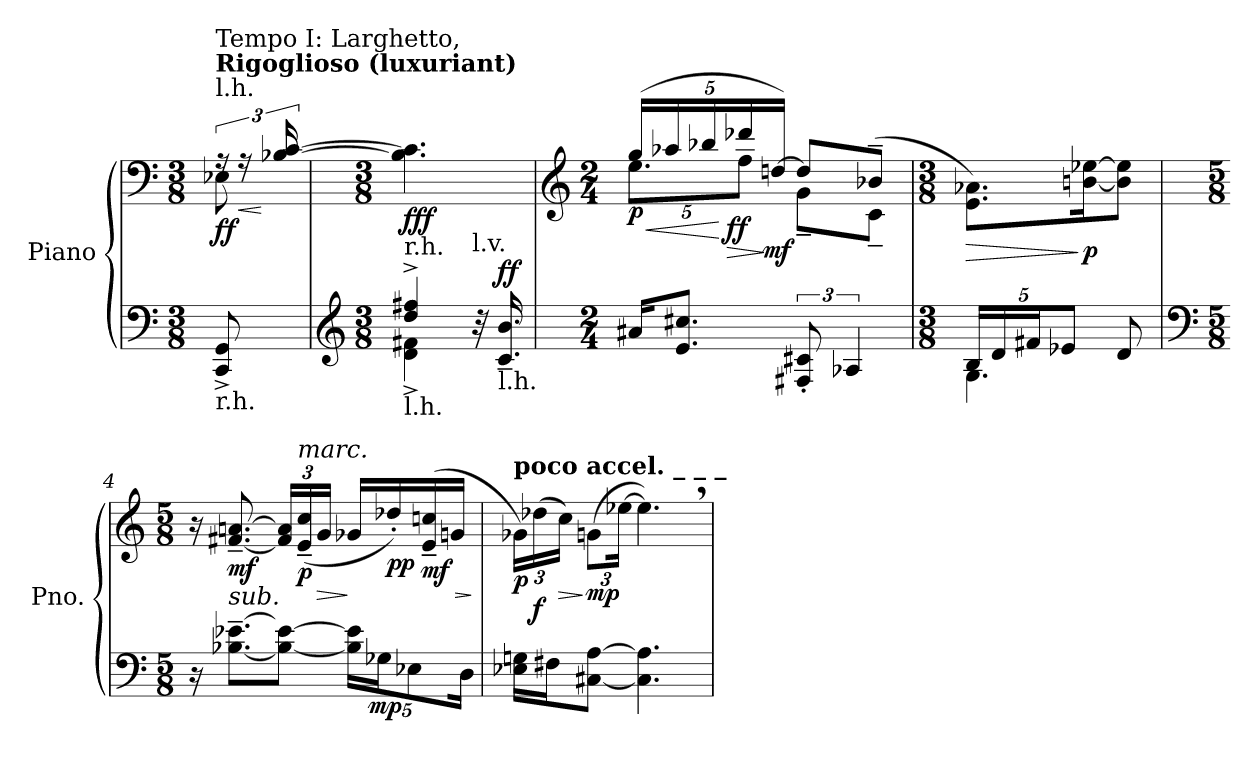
**kern	**kern	**dynam
*part1	*part1	*part1
*staff2	*staff1	*staff1/2
*I"Piano	*	*
*I'Pno.	*	*
*clefF4	*clefF4	*
*k[]	*k[]	*
*M3/8	*M3/8	*
*MM60	*MM60	*
=	=	=
*	*^	*
!	!LO:TX:a:t=l.h.	!	!
!	!LO:TX:a:B:t=Rigoglioso (luxuriant)	!	!
!	!LO:TX:a:t=Tempo I&colon; Larghetto,	!	!
!LO:TX:b:t=r.h.	!	!	!
!	!	!	!LO:DY:b
8CC/^ 8GG/^	24rA	8E-X\	ff
!	!	!	!LO:HP:b
.	24rA	.	<
.	[24B-X/ [24c/	.	[
*	*v	*v	*
=1	=1	=1
*clefG2	*	*
*M3/8	*M3/8	*
*^	*	*
!LO:TX:a:t=r.h.	!	!	!
!LO:TX:b:t=l.h.	!	!	!
!	!	!	!LO:DY:b
4dd/^ 4ff#X/^	4d\^ 4f#X\^	4.B-\] 4.c\]	fff
!LO:TX:a:t=l.v.	!	!	!
32r	8ryy	.	.
!LO:TX:b:t=l.h.	!	!	!
!	!	!	!LO:DY:a=2
16.c/~ 16.b/~	.	.	ff
*v	*v	*	*
=2	=2	=2
*	*clefG2	*
*M2/4	*M2/4	*
*	*Xbrackettup	*
!	!LO:TX:a:t=r.h.	!
!	!	!LO:HP:b
*	*^	*
!	!	!	!LO:DY:n=1:b
16a#X/KL	(>20gg/LL	10.ee\L	< p
.	20aa-X/	.	.
8.e/ 8.cc#X/J	.	.	.
.	20bb-X/	.	.
!	!	!	!LO:HP:n=1:b
!	!	!	!LO:DY:n=2:b
.	20ddd-X/	10ff\J	[ > ff
!	!	!	!LO:DY:n=3:b
.	[20ddn/JJ)	.	] mf
12F#X/' 12c#X/'	8dd/L]	8g~\L	.
6A-X/	.	.	.
.	(>8b-X~/J	8c~\J	.
*	*v	*v	*
=3	=3	=3
*M3/8	*M3/8	*
*Xbrackettup	*	*
*^	*^	*
!	!	!	!	!LO:HP:b
*	*	*v	*v	*
20B/LL	4.G\	8.e\ 8.a-X\L)	>
20d/	.	.	.
20f#X/J	.	.	.
10e-X/J	.	.	.
!	!	!	!LO:DY:n=1:b
.	.	[16bn\ [16ee-X\K	] p
8d/	.	8b\] 8ee-\]J	.
*v	*v	*	*
!!LO:LB:g=z
=4	=4	=4
*clefF4	*	*
*M5/8	*M5/8	*
16r	16r	.
!LO:TX:a:i:t=sub.	!	!
!	!	!LO:DY:b
[8.B-X\~ [8.e-X\~L	[8.f#X/~ [8.an/~	mf
8B-\_ 8e-\_J	24f#/] 24a/]LL	.
!	!LO:TX:a:i:t=marc.	!
!	!	!LO:DY:b
.	(<24e/~ 24cc/~	p
!	!	!LO:HP:b
.	24g/JJ	>
20B-\] 20e-\]LL	16g-X/LL	]
!	!	!LO:DY:b=2
20G-X\J	.	mp
!	!	!LO:DY:b
.	16dd-X'/)	pp
10E-X\	.	.
!	!	!LO:HP:b
!	!	!LO:DY:n=1:b
.	(<16e/~ 16ccn/~	> mf
.	16gn/JJ	.
20D\Jk	.	.
.	.	]
=5	=5	=5
!	!LO:TX:a:B:t=poco accel. _   _   _	!
!	!	!LO:DY:b
16E-X\ 16Gn\LL	24g-X\LL)	p
!	!	!LO:DY:b
.	(>24dd-X\	f
16F#X\J	.	.
!	!	!LO:HP:b
.	24cc\JJ)	>
!	!	!LO:DY:n=1:b
[8C#X\ [8A\J	(>12gn\L	] mp
*	*MM90	*
.	[24ee-X\Jk	.
4.C#\] 4.A\]	4.ee-,\])	.
=	=	=
*-	*-	*-
